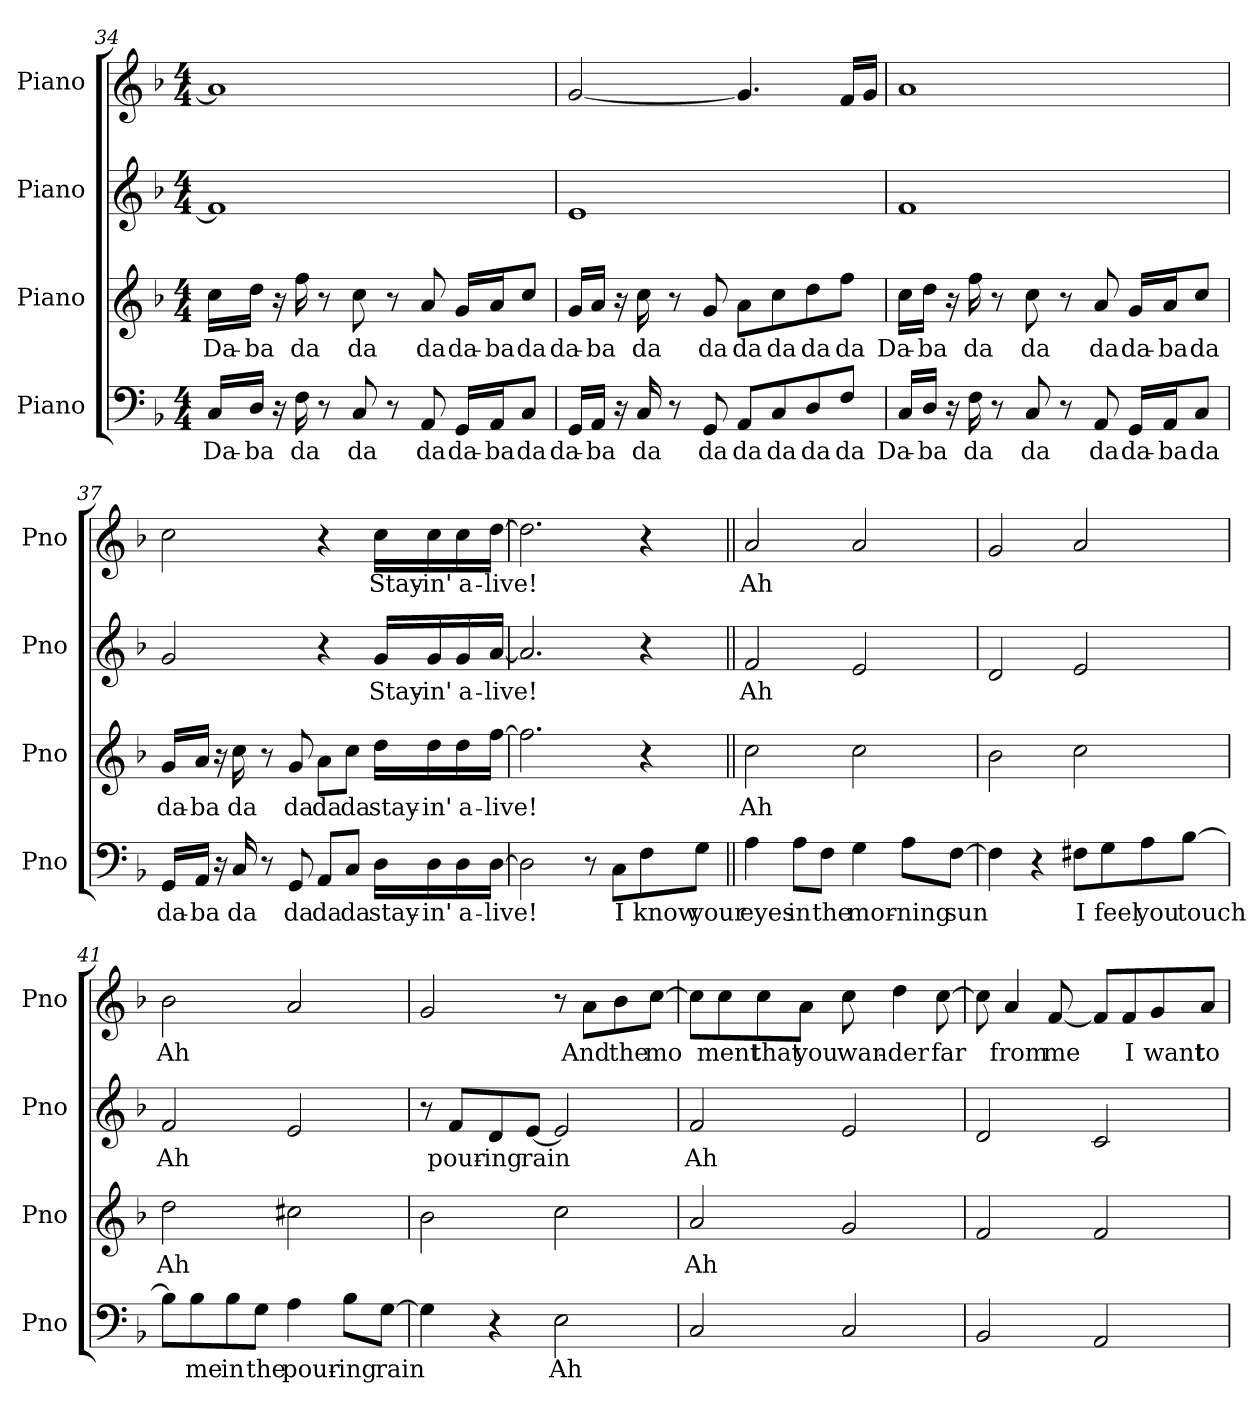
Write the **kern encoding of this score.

**kern	**text	**kern	**text	**kern	**text	**kern	**text
*part4	*part4	*part3	*part3	*part2	*part2	*part1	*part1
*staff4	*staff4	*staff3	*staff3	*staff2	*staff2	*staff1	*staff1
*I"Piano	*	*I"Piano	*	*I"Piano	*	*I"Piano	*
*I'Pno	*	*I'Pno	*	*I'Pno	*	*I'Pno	*
*clefF4	*	*clefG2	*	*clefG2	*	*clefG2	*
*	*	*ITrd7c12	*	*	*	*	*
*k[b-]	*	*k[b-]	*	*k[b-]	*	*k[b-]	*
*M4/4	*	*M4/4	*	*M4/4	*	*M4/4	*
=34	=34	=34	=34	=34	=34	=34	=34
!	!LO:LY:b	!	!LO:LY:b	!	!	!	!
16C/LL	Da-	16c\LL	Da-	1f]	.	1a]	.
!	!LO:LY:b	!	!LO:LY:b	!	!	!	!
16D/JJ	-ba	16d\JJ	-ba	.	.	.	.
16r	.	16r	.	.	.	.	.
!	!LO:LY:b	!	!LO:LY:b	!	!	!	!
16F\	da	16f\	da	.	.	.	.
8r	.	8r	.	.	.	.	.
!	!LO:LY:b	!	!LO:LY:b	!	!	!	!
8C/	da	8c\	da	.	.	.	.
8r	.	8r	.	.	.	.	.
!	!LO:LY:b	!	!LO:LY:b	!	!	!	!
8AA/	da	8A/	da	.	.	.	.
!	!LO:LY:b	!	!LO:LY:b	!	!	!	!
16GG/LL	da-	16G/LL	da-	.	.	.	.
!	!LO:LY:b	!	!LO:LY:b	!	!	!	!
16AA/J	-ba	16A/J	-ba	.	.	.	.
!	!LO:LY:b	!	!LO:LY:b	!	!	!	!
8C/J	da	8c/J	da	.	.	.	.
!!LO:PB:g=z
=35	=35	=35	=35	=35	=35	=35	=35
!	!LO:LY:b	!	!LO:LY:b	!	!	!	!
16GG/LL	da-	16G/LL	da-	1e	.	[2g/	.
!	!LO:LY:b	!	!LO:LY:b	!	!	!	!
16AA/JJ	-ba	16A/JJ	-ba	.	.	.	.
16r	.	16r	.	.	.	.	.
!	!LO:LY:b	!	!LO:LY:b	!	!	!	!
16C/	da	16c\	da	.	.	.	.
8r	.	8r	.	.	.	.	.
!	!LO:LY:b	!	!LO:LY:b	!	!	!	!
8GG/	da	8G/	da	.	.	.	.
!	!LO:LY:b	!	!LO:LY:b	!	!	!	!
8AA/L	da	8A\L	da	.	.	4.g/]	.
!	!LO:LY:b	!	!LO:LY:b	!	!	!	!
8C/	da	8c\	da	.	.	.	.
!	!LO:LY:b	!	!LO:LY:b	!	!	!	!
8D/	da	8d\	da	.	.	.	.
!	!LO:LY:b	!	!LO:LY:b	!	!	!	!
8F/J	da	8f\J	da	.	.	16f/LL	.
.	.	.	.	.	.	16g/JJ	.
=36	=36	=36	=36	=36	=36	=36	=36
!	!LO:LY:b	!	!LO:LY:b	!	!	!	!
16C/LL	Da-	16c\LL	Da-	1f	.	1a	.
!	!LO:LY:b	!	!LO:LY:b	!	!	!	!
16D/JJ	-ba	16d\JJ	-ba	.	.	.	.
16r	.	16r	.	.	.	.	.
!	!LO:LY:b	!	!LO:LY:b	!	!	!	!
16F\	da	16f\	da	.	.	.	.
8r	.	8r	.	.	.	.	.
!	!LO:LY:b	!	!LO:LY:b	!	!	!	!
8C/	da	8c\	da	.	.	.	.
8r	.	8r	.	.	.	.	.
!	!LO:LY:b	!	!LO:LY:b	!	!	!	!
8AA/	da	8A/	da	.	.	.	.
!	!LO:LY:b	!	!LO:LY:b	!	!	!	!
16GG/LL	da-	16G/LL	da-	.	.	.	.
!	!LO:LY:b	!	!LO:LY:b	!	!	!	!
16AA/J	-ba	16A/J	-ba	.	.	.	.
!	!LO:LY:b	!	!LO:LY:b	!	!	!	!
8C/J	da	8c/J	da	.	.	.	.
=37	=37	=37	=37	=37	=37	=37	=37
!	!LO:LY:b	!	!LO:LY:b	!	!	!	!
16GG/LL	da-	16G/LL	da-	2g/	.	2cc\	.
!	!LO:LY:b	!	!LO:LY:b	!	!	!	!
16AA/JJ	-ba	16A/JJ	-ba	.	.	.	.
16r	.	16r	.	.	.	.	.
!	!LO:LY:b	!	!LO:LY:b	!	!	!	!
16C/	da	16c\	da	.	.	.	.
8r	.	8r	.	.	.	.	.
!	!LO:LY:b	!	!LO:LY:b	!	!	!	!
8GG/	da	8G/	da	.	.	.	.
!	!LO:LY:b	!	!LO:LY:b	!	!	!	!
8AA/L	da	8A\L	da	4r	.	4r	.
!	!LO:LY:b	!	!LO:LY:b	!	!	!	!
8C/J	da	8c\J	da	.	.	.	.
!	!LO:LY:b	!	!LO:LY:b	!	!LO:LY:b	!	!LO:LY:b
16D\LL	stay-	16d\LL	stay-	16g/LL	Stay-	16cc\LL	Stay-
!	!LO:LY:b	!	!LO:LY:b	!	!LO:LY:b	!	!LO:LY:b
16D\	-in'	16d\	-in'	16g/	-in'	16cc\	-in'
!	!LO:LY:b	!	!LO:LY:b	!	!LO:LY:b	!	!LO:LY:b
16D\	a-	16d\	a-	16g/	a-	16cc\	a-
!	!LO:LY:b	!	!LO:LY:b	!	!LO:LY:b	!	!LO:LY:b
[16D\JJ	-live!	[16f\JJ	-live!	[16a/JJ	-live!	[16dd\JJ	-live!
=38	=38	=38	=38	=38	=38	=38	=38
*	*	*	*	*	*	*MM98	*
2D\]	.	2.f\]	.	2.a/]	.	2.dd\]	.
8r	.	.	.	.	.	.	.
!	!LO:LY:b	!	!	!	!	!	!
8C\L	I	.	.	.	.	.	.
!	!LO:LY:b	!	!	!	!	!	!
8F\	know	4r	.	4r	.	4r	.
!	!LO:LY:b	!	!	!	!	!	!
8G\J	your	.	.	.	.	.	.
=39||	=39||	=39||	=39||	=39||	=39||	=39||	=39||
!	!LO:LY:b	!	!LO:LY:b	!	!LO:LY:b	!	!LO:LY:b
4A\	eyes	2c\	Ah	2f/	Ah	2a/	Ah
!	!LO:LY:b	!	!	!	!	!	!
8A\L	in	.	.	.	.	.	.
!	!LO:LY:b	!	!	!	!	!	!
8F\J	the	.	.	.	.	.	.
!	!LO:LY:b	!	!	!	!	!	!
4G\	mor-	2c\	.	2e/	.	2a/	.
!	!LO:LY:b	!	!	!	!	!	!
8A\L	-ning	.	.	.	.	.	.
!	!LO:LY:b	!	!	!	!	!	!
[8F\J	sun	.	.	.	.	.	.
!!LO:LB:g=z
=40	=40	=40	=40	=40	=40	=40	=40
4F\]	.	2B-\	.	2d/	.	2g/	.
4r	.	.	.	.	.	.	.
!	!LO:LY:b	!	!	!	!	!	!
8F#X\L	I	2c\	.	2e/	.	2a/	.
!	!LO:LY:b	!	!	!	!	!	!
8G\	feel	.	.	.	.	.	.
!	!LO:LY:b	!	!	!	!	!	!
8A\	you	.	.	.	.	.	.
!	!LO:LY:b	!	!	!	!	!	!
[8B-\J	touch	.	.	.	.	.	.
=41	=41	=41	=41	=41	=41	=41	=41
!	!	!	!LO:LY:b	!	!LO:LY:b	!	!LO:LY:b
8B-\L]	.	2d\	Ah	2f/	Ah	2b-\	Ah
!	!LO:LY:b	!	!	!	!	!	!
8B-\	me	.	.	.	.	.	.
!	!LO:LY:b	!	!	!	!	!	!
8B-\	in	.	.	.	.	.	.
!	!LO:LY:b	!	!	!	!	!	!
8G\J	the	.	.	.	.	.	.
!	!LO:LY:b	!	!	!	!	!	!
4A\	pour-	2c#X\	.	2e/	.	2a/	.
!	!LO:LY:b	!	!	!	!	!	!
8B-\L	-ing	.	.	.	.	.	.
!	!LO:LY:b	!	!	!	!	!	!
[8G\J	rain	.	.	.	.	.	.
=42	=42	=42	=42	=42	=42	=42	=42
4G\]	.	2B-\	.	8r	.	2g/	.
!	!	!	!	!	!LO:LY:b	!	!
.	.	.	.	8f/L	pour-	.	.
!	!	!	!	!	!LO:LY:b	!	!
4r	.	.	.	8d/	-ing	.	.
!	!	!	!	!	!LO:LY:b	!	!
.	.	.	.	[8e/J	rain	.	.
!	!LO:LY:b	!	!	!	!	!	!
2E\	Ah	2c\	.	2e/]	.	8r	.
!	!	!	!	!	!	!	!LO:LY:b
.	.	.	.	.	.	8a\L	And
!	!	!	!	!	!	!	!LO:LY:b
.	.	.	.	.	.	8b-\	the
!	!	!	!	!	!	!	!LO:LY:b
.	.	.	.	.	.	[8cc\J	mo
=43	=43	=43	=43	=43	=43	=43	=43
!	!	!	!LO:LY:b	!	!LO:LY:b	!	!
2C/	.	2A/	Ah	2f/	Ah	8cc\L]	.
!	!	!	!	!	!	!	!LO:LY:b
.	.	.	.	.	.	8cc\	ment
!	!	!	!	!	!	!	!LO:LY:b
.	.	.	.	.	.	8cc\	that
!	!	!	!	!	!	!	!LO:LY:b
.	.	.	.	.	.	8a\J	you
!	!	!	!	!	!	!	!LO:LY:b
2C/	.	2G/	.	2e/	.	8cc\	wan-
!	!	!	!	!	!	!	!LO:LY:b
.	.	.	.	.	.	4dd\	-der
!	!	!	!	!	!	!	!LO:LY:b
.	.	.	.	.	.	[8cc\	far
=44	=44	=44	=44	=44	=44	=44	=44
2BB-/	.	2F/	.	2d/	.	8cc\]	.
!	!	!	!	!	!	!	!LO:LY:b
.	.	.	.	.	.	4a/	from
!	!	!	!	!	!	!	!LO:LY:b
.	.	.	.	.	.	[8f/	me
2AA/	.	2F/	.	2c/	.	8f/L]	.
!	!	!	!	!	!	!	!LO:LY:b
.	.	.	.	.	.	8f/	I
!	!	!	!	!	!	!	!LO:LY:b
.	.	.	.	.	.	8g/	want
!	!	!	!	!	!	!	!LO:LY:b
.	.	.	.	.	.	8a/J	to
=	=	=	=	=	=	=	=
*-	*-	*-	*-	*-	*-	*-	*-
